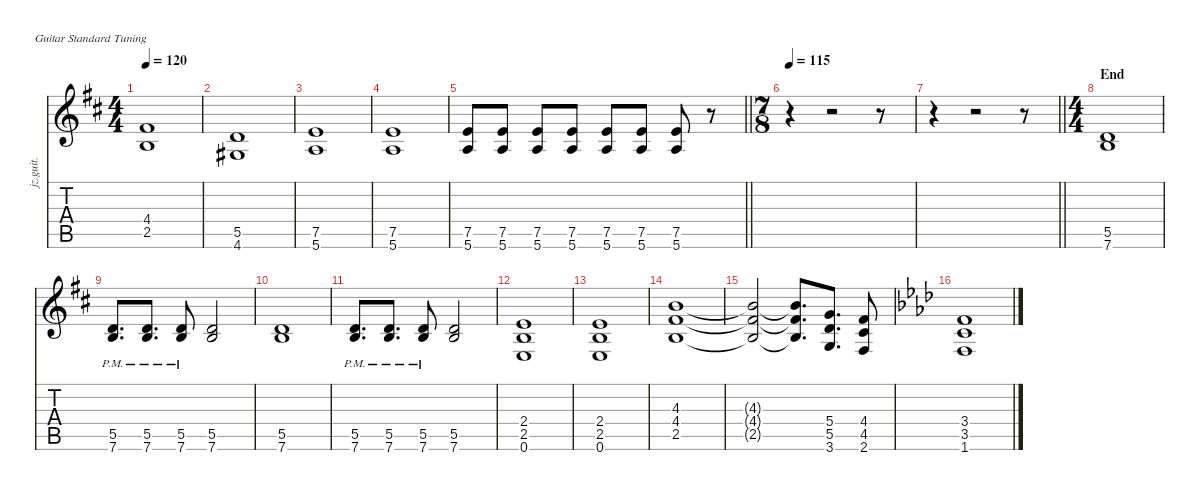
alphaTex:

\defaultSystemsLayout 4
\hideDynamics
\bracketExtendMode nobrackets
\track ("Jason Rhythm" "jz.guit.") {instrument electricguitarjazz}
\staff {score tabs}
\tuning (E4 B3 G3 D3 A2 E2)
\ts (4 4)
\tempo 120
\clef g2
\ks bminor
(4.4{acc #} 2.5{acc forcenatural}).1{dy f} |
(5.5{acc forcenatural} 4.6{acc #}).1 |
(7.5{acc forcenatural} 5.6{acc forcenatural}).1 |
(7.5{acc forcenatural} 5.6{acc forcenatural}).1 |
\barLineRight lightlight
(7.5{acc forcenatural} 5.6{acc forcenatural}).8 (7.5{acc forcenatural} 5.6{acc forcenatural}).8 (7.5{acc forcenatural} 5.6{acc forcenatural}).8 (7.5{acc forcenatural} 5.6{acc forcenatural}).8 (7.5{acc forcenatural} 5.6{acc forcenatural}).8 (7.5{acc forcenatural} 5.6{acc forcenatural}).8 (7.5{acc forcenatural} 5.6{acc forcenatural}).8 r.8 |
\ts (7 8)
\beaming (8 2 2 2 1)
\tempo 115
r.4 r.2 r.8 |
\barLineRight lightlight
r.4 r.2 r.8 |
\ts (4 4)
\beaming (8 2 2 2 2)
\section ("" "End")
(5.5{acc forcenatural} 7.6{acc forcenatural}).1 |
(5.5{pm acc forcenatural} 7.6{pm acc forcenatural}).8{d} (5.5{pm acc forcenatural} 7.6{pm acc forcenatural}).8{d} (5.5{pm acc forcenatural} 7.6{pm acc forcenatural}).8 (5.5{acc forcenatural} 7.6{acc forcenatural}).2 |
(5.5{acc forcenatural} 7.6{acc forcenatural}).1 |
(5.5{pm acc forcenatural} 7.6{pm acc forcenatural}).8{d} (5.5{pm acc forcenatural} 7.6{pm acc forcenatural}).8{d} (5.5{pm acc forcenatural} 7.6{pm acc forcenatural}).8 (5.5{acc forcenatural} 7.6{acc forcenatural}).2 |
(2.4{acc forcenatural} 2.5{acc forcenatural} 0.6{acc forcenatural}).1 |
(2.4{acc forcenatural} 2.5{acc forcenatural} 0.6{acc forcenatural}).1 |
(4.3{acc forcenatural} 4.4{acc #} 2.5{acc forcenatural}).1 |
(4.3{t acc forcenatural} 4.4{t acc #} 2.5{t acc forcenatural}).2 (4.3{t acc forcenatural} 4.4{t acc #} 2.5{t acc forcenatural}).8{d} (5.4{acc forcenatural} 5.5{acc forcenatural} 3.6{acc forcenatural}).8{d} (4.4{acc #} 4.5{acc #} 2.6{acc #}).8 |
\ks fminor
(3.4{acc forcenatural} 3.5{acc forcenatural} 1.6{acc forcenatural}).1
